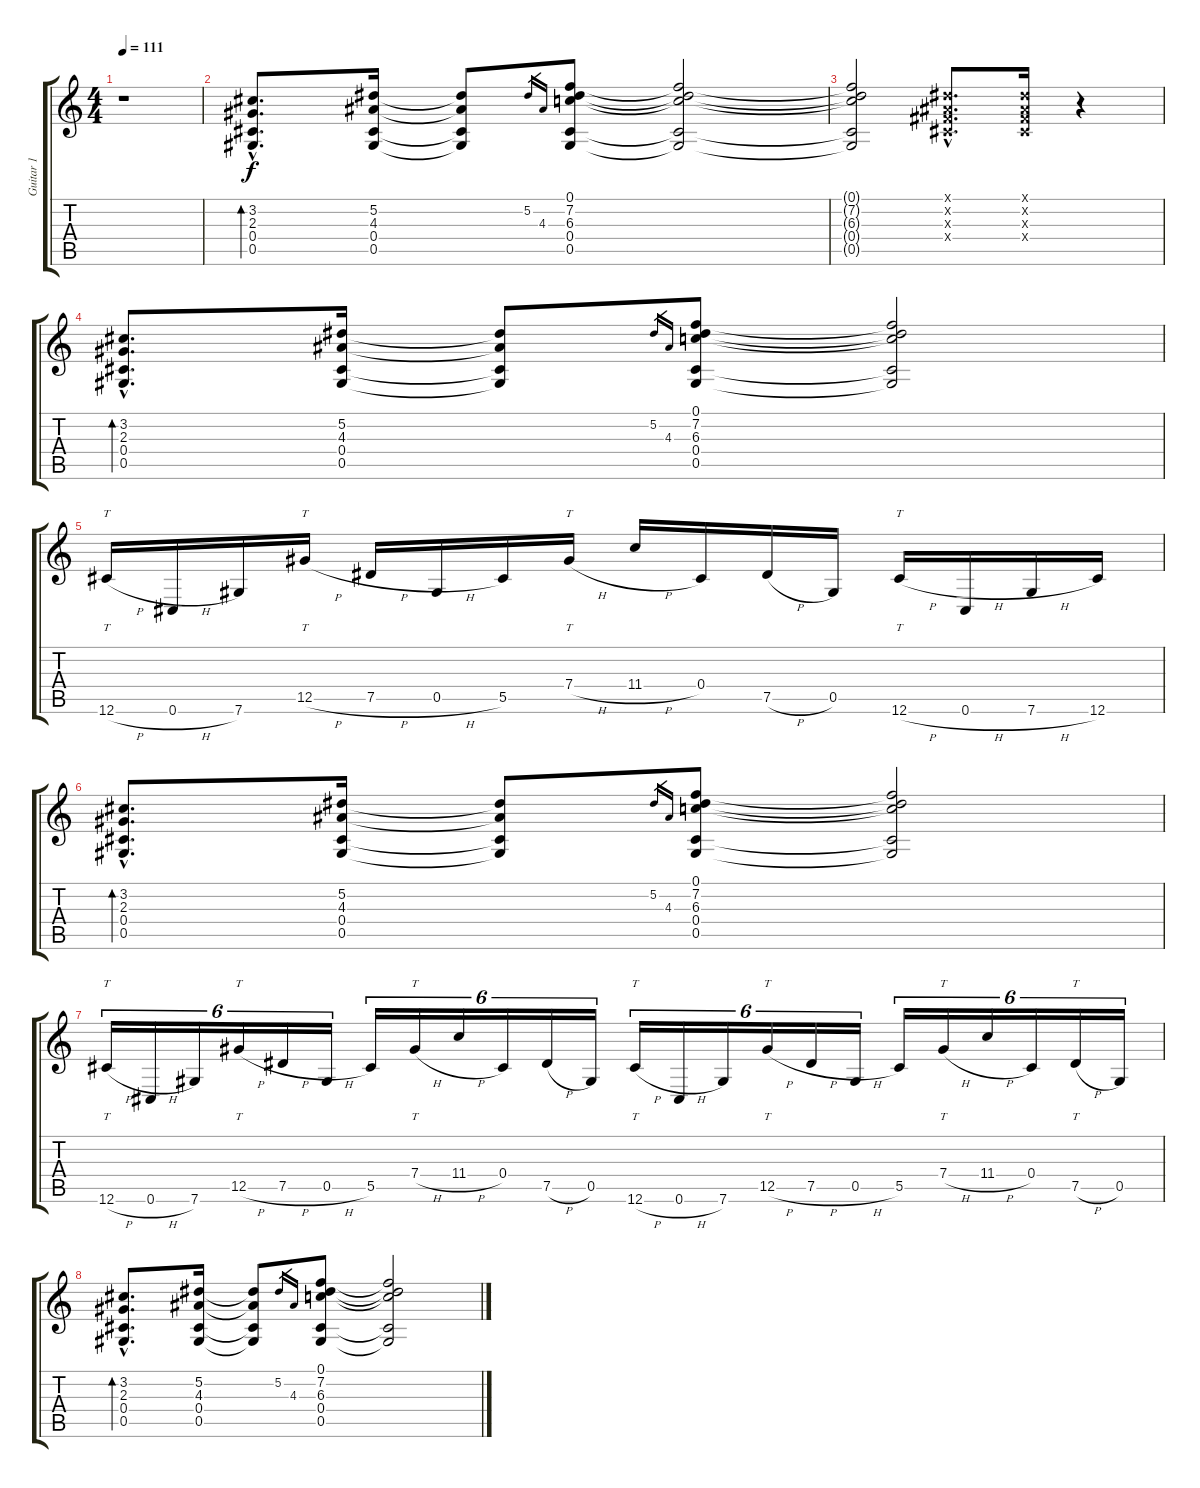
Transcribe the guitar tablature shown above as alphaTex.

\track ("Guitar 1" "Guitar 1") {instrument overdrivenguitar}
\staff {score tabs}
\tuning (Eb4 Bb3 Gb3 Db3 Ab2 Db2) {hide}
\ts (4 4)
\tempo 111
\clef g2
\ks c
r.1{dy f} |
(3.2{hac} 2.3{hac} 0.4{hac} 0.5{hac}).8{d bd 120} (5.2 4.3 0.4 0.5).16 (5.2{t} 4.3{t} 0.4{t} 0.5{t}).8 5.2.16{gr} 4.3.16{gr} (0.1 7.2 6.3 0.4 0.5).8 (0.1{t} 7.2{t} 6.3{t} 0.4{t} 0.5{t}).2 |
(0.1{t} 7.2{t} 6.3{t} 0.4{t} 0.5{t}).2 (0.1{hac x} 0.2{hac x} 0.3{hac x} 0.4{hac x}).8{d} (0.1{x} 0.2{x} 0.3{x} 0.4{x}).16 r.4 |
(3.2{hac} 2.3{hac} 0.4{hac} 0.5{hac}).8{d bd 120} (5.2 4.3 0.4 0.5).16 (5.2{t} 4.3{t} 0.4{t} 0.5{t}).8 5.2.16{gr} 4.3.16{gr} (0.1 7.2 6.3 0.4 0.5).8 (0.1{t} 7.2{t} 6.3{t} 0.4{t} 0.5{t}).2 |
12.6{h}.16{tt} 0.6{h}.16 7.6.16 12.5{h}.16{tt} 7.5{h}.16 0.5{h}.16 5.5.16 7.4{h}.16{tt} 11.4{h}.16 0.4.16 7.5{h}.16 0.5.16 12.6{h}.16{tt} 0.6{h}.16 7.6{h}.16 12.6.16 |
(3.2{hac} 2.3{hac} 0.4{hac} 0.5{hac}).8{d bd 120} (5.2 4.3 0.4 0.5).16 (5.2{t} 4.3{t} 0.4{t} 0.5{t}).8 5.2.16{gr} 4.3.16{gr} (0.1 7.2 6.3 0.4 0.5).8 (0.1{t} 7.2{t} 6.3{t} 0.4{t} 0.5{t}).2 |
12.6{h}.16{tt tu (6 4)} 0.6{h}.16{tu (6 4)} 7.6.16{tu (6 4)} 12.5{h}.16{tt tu (6 4)} 7.5{h}.16{tu (6 4)} 0.5{h}.16{tu (6 4)} 5.5.16{tu (6 4)} 7.4{h}.16{tt tu (6 4)} 11.4{h}.16{tu (6 4)} 0.4.16{tu (6 4)} 7.5{h}.16{tu (6 4)} 0.5.16{tu (6 4)} 12.6{h}.16{tt tu (6 4)} 0.6{h}.16{tu (6 4)} 7.6.16{tu (6 4)} 12.5{h}.16{tt tu (6 4)} 7.5{h}.16{tu (6 4)} 0.5{h}.16{tu (6 4)} 5.5.16{tu (6 4)} 7.4{h}.16{tt tu (6 4)} 11.4{h}.16{tu (6 4)} 0.4.16{tu (6 4)} 7.5{h}.16{tt tu (6 4)} 0.5.16{tu (6 4)} |
(3.2{hac} 2.3{hac} 0.4{hac} 0.5{hac}).8{d bd 120} (5.2 4.3 0.4 0.5).16 (5.2{t} 4.3{t} 0.4{t} 0.5{t}).8 5.2.16{gr} 4.3.16{gr} (0.1 7.2 6.3 0.4 0.5).8 (0.1{t} 7.2{t} 6.3{t} 0.4{t} 0.5{t}).2
